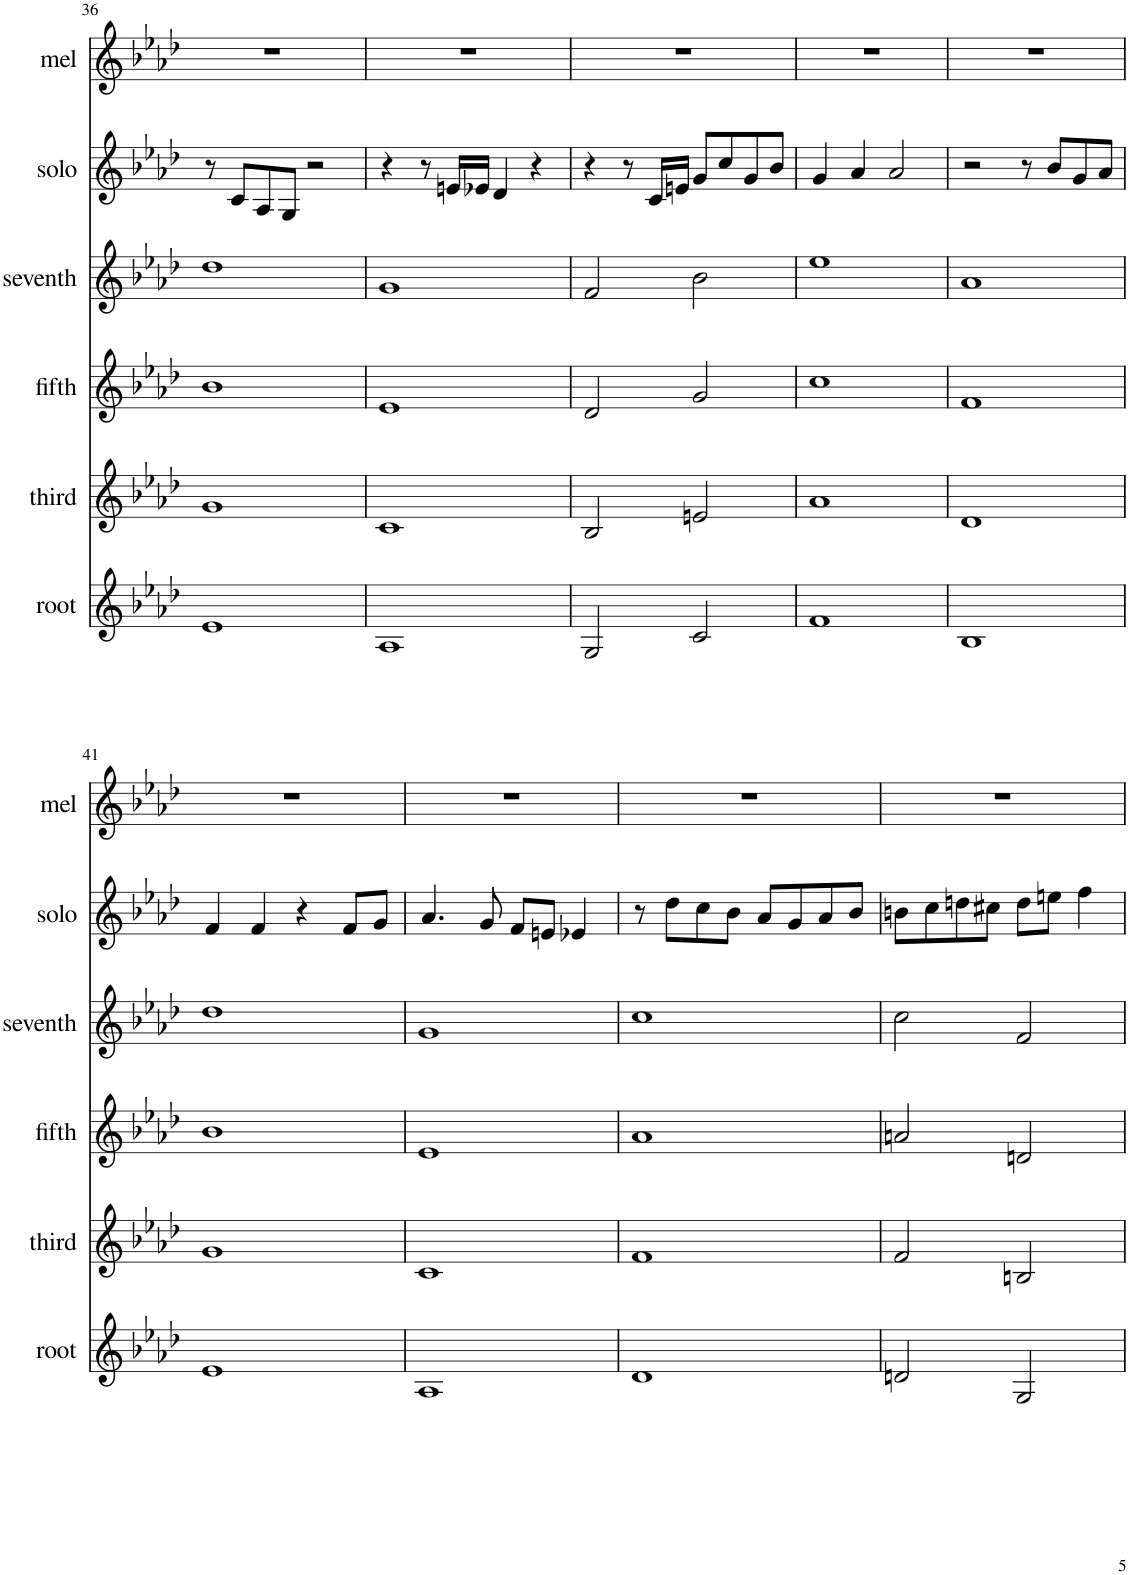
**kern	**kern	**kern	**kern	**kern	**kern
*part6	*part5	*part4	*part3	*part2	*part1
*staff6	*staff5	*staff4	*staff3	*staff2	*staff1
*I"root	*I"third	*I"fifth	*I"seventh	*I"solo	*I"mel
*I'root	*I'third	*I'fifth	*I'seventh	*I'solo	*I'mel
!!LO:PB:g=z
*clefG2	*clefG2	*clefG2	*clefG2	*clefG2	*clefG2
*k[b-e-a-d-]	*k[b-e-a-d-]	*k[b-e-a-d-]	*k[b-e-a-d-]	*k[b-e-a-d-]	*k[b-e-a-d-]
*M4/4	*M4/4	*M4/4	*M4/4	*M4/4	*M4/4
=36	=36	=36	=36	=36	=36
1e-	1g	1b-	1dd-	8r	1r
.	.	.	.	8c/L	.
.	.	.	.	8A-/	.
.	.	.	.	8G/J	.
.	.	.	.	2r	.
=37	=37	=37	=37	=37	=37
1A-	1c	1e-	1g	4r	1r
.	.	.	.	8r	.
.	.	.	.	16en/LL	.
.	.	.	.	16e-X/JJ	.
.	.	.	.	4d-/	.
.	.	.	.	4r	.
=38	=38	=38	=38	=38	=38
2G/	2B-/	2d-/	2f/	4r	1r
.	.	.	.	8r	.
.	.	.	.	16c/LL	.
.	.	.	.	16en/JJ	.
2c/	2en/	2g/	2b-\	8g/L	.
.	.	.	.	8cc/	.
.	.	.	.	8g/	.
.	.	.	.	8b-/J	.
=39	=39	=39	=39	=39	=39
1f	1a-	1cc	1ee-	4g/	1r
.	.	.	.	4a-/	.
.	.	.	.	2a-/	.
=40	=40	=40	=40	=40	=40
1B-	1d-	1f	1a-	2r	1r
.	.	.	.	8r	.
.	.	.	.	8b-/L	.
.	.	.	.	8g/	.
.	.	.	.	8a-/J	.
!!LO:LB:g=z
=41	=41	=41	=41	=41	=41
1e-	1g	1b-	1dd-	4f/	1r
.	.	.	.	4f/	.
.	.	.	.	4r	.
.	.	.	.	8f/L	.
.	.	.	.	8g/J	.
=42	=42	=42	=42	=42	=42
1A-	1c	1e-	1g	4.a-/	1r
.	.	.	.	8g/	.
.	.	.	.	8f/L	.
.	.	.	.	8en/J	.
.	.	.	.	4e-X/	.
=43	=43	=43	=43	=43	=43
1d-	1f	1a-	1cc	8r	1r
.	.	.	.	8dd-\L	.
.	.	.	.	8cc\	.
.	.	.	.	8b-\J	.
.	.	.	.	8a-/L	.
.	.	.	.	8g/	.
.	.	.	.	8a-/	.
.	.	.	.	8b-/J	.
=44	=44	=44	=44	=44	=44
2dn/	2f/	2an/	2cc\	8bn\L	1r
.	.	.	.	8cc\	.
.	.	.	.	8ddn\	.
.	.	.	.	8cc#X\J	.
2G/	2Bn/	2dn/	2f/	8dd\L	.
.	.	.	.	8een\J	.
.	.	.	.	4ff\	.
=	=	=	=	=	=
*-	*-	*-	*-	*-	*-
